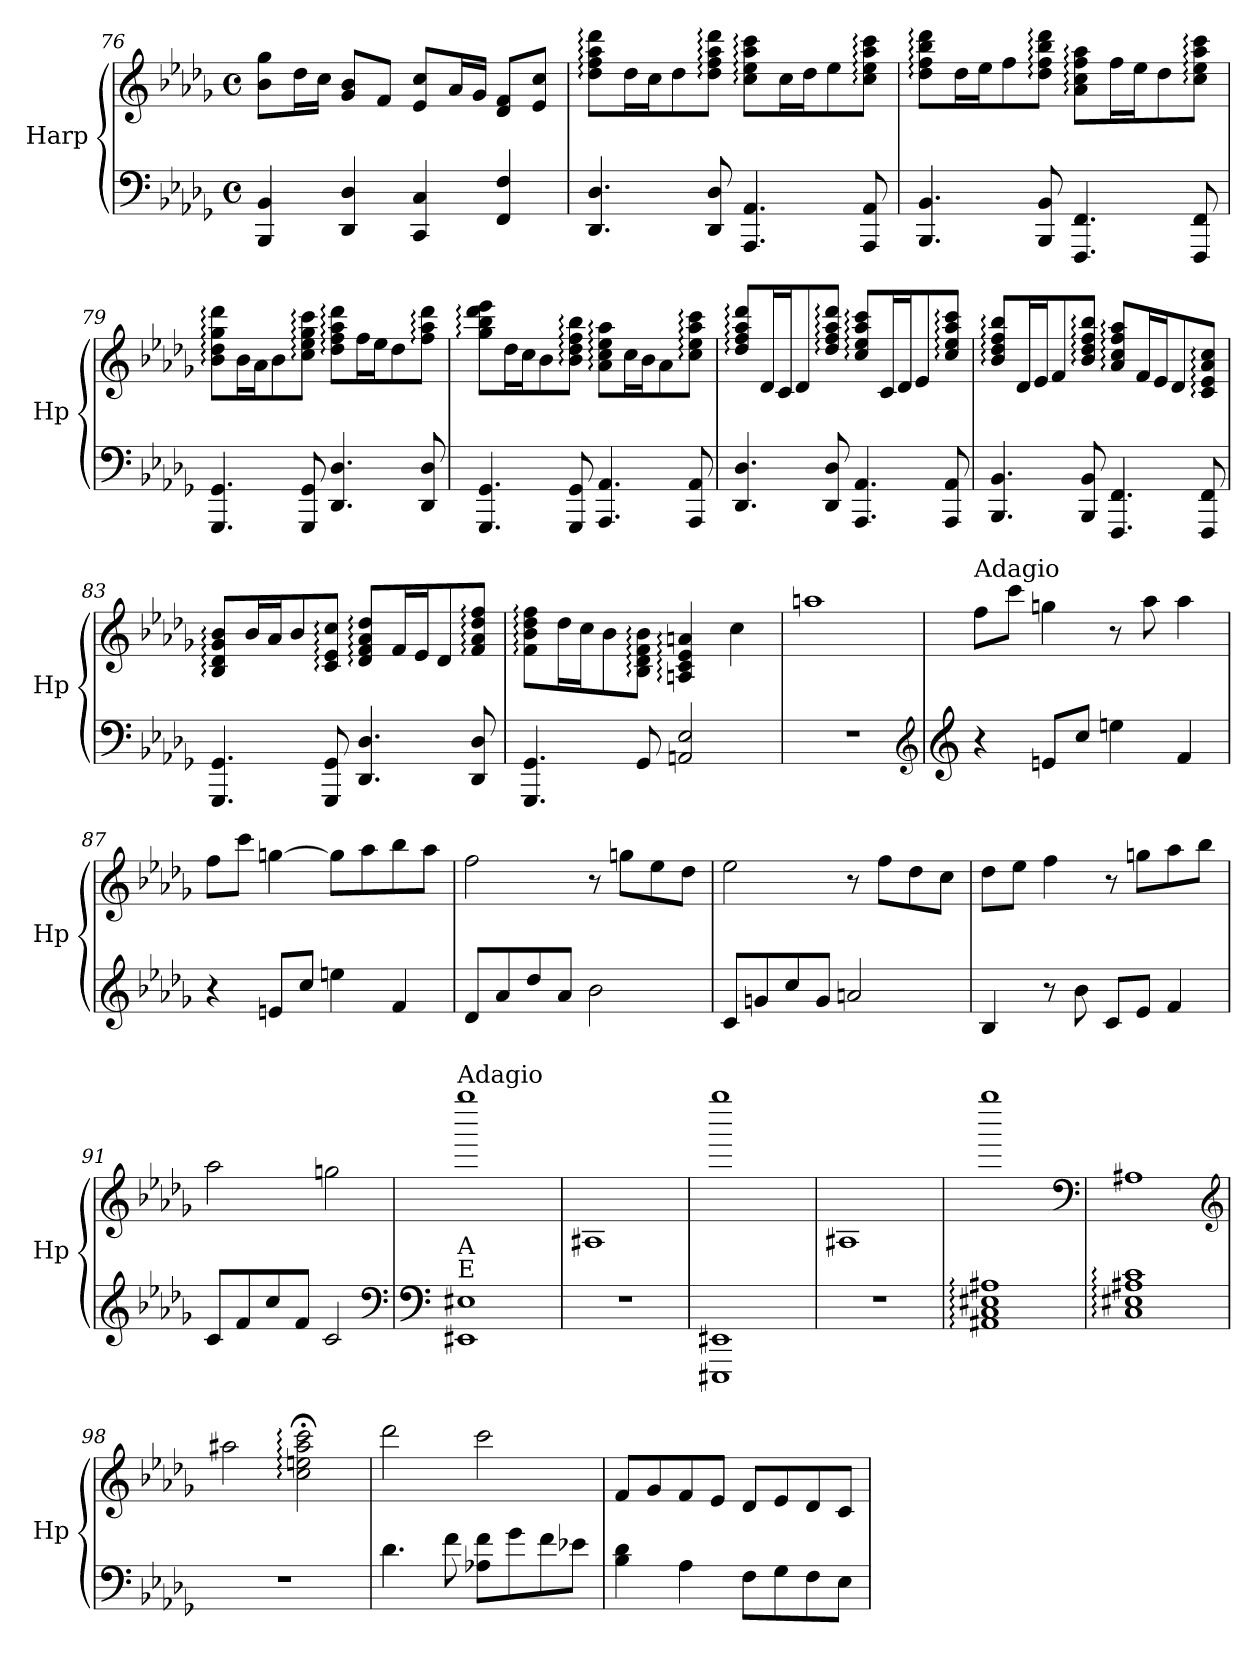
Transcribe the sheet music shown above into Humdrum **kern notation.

**kern	**kern
*part1	*part1
*staff2	*staff1
*I"Harp	*
*I'Hp	*
*clefF4	*clefG2
*k[b-e-a-d-g-]	*k[b-e-a-d-g-]
*D-:	*D-:
*M4/4	*M4/4
*met(c)	*met(c)
=76	=76
4BBB-/ 4BB-/	8b-\ 8gg-\L
.	16dd-\L
.	16cc\JJ
4DD-/ 4D-/	8g-/ 8b-/L
.	8f/J
4CC/ 4C/	8e-/ 8cc/L
.	16a-/L
.	16g-/JJ
4FF/ 4F/	8d-/ 8f/L
.	8e-/ 8cc/J
!!LO:LB:g=z
=77	=77
4.DD-/ 4.D-/	8dd-\: 8ff\: 8aa-\: 8ddd-\:L
.	16dd-\L
.	16cc\J
.	8dd-\
8DD-/ 8D-/	8dd-\: 8ff\: 8aa-\: 8ddd-\:J
4.AAA-/ 4.AA-/	8cc\: 8ee-\: 8aa-\: 8ccc\:L
.	16cc\L
.	16dd-\J
.	8ee-\
8AAA-/ 8AA-/	8cc\: 8ee-\: 8aa-\: 8ccc\:J
=78	=78
4.BBB-/ 4.BB-/	8dd-\: 8ff\: 8bb-\: 8ddd-\:L
.	16dd-\L
.	16ee-\J
.	8ff\
8BBB-/ 8BB-/	8dd-\: 8ff\: 8bb-\: 8ddd-\:J
4.FFF/ 4.FF/	8a-\: 8cc\: 8ff\: 8aa-\:L
.	16ff\L
.	16ee-\J
.	8dd-\
8FFF/ 8FF/	8cc\: 8ee-\: 8aa-\: 8ccc\:J
!!LO:PB:g=z
=79	=79
4.GGG-/ 4.GG-/	8b-\: 8dd-\: 8gg-\: 8ddd-\:L
.	16b-\L
.	16a-\J
.	8b-\
8GGG-/ 8GG-/	8cc\: 8ee-\: 8gg-\: 8ccc\:J
4.DD-/ 4.D-/	8dd-\: 8ff\: 8aa-\: 8ddd-\:L
.	16ff\L
.	16ee-\J
.	8dd-\
8DD-/ 8D-/	8ff\: 8aa-\: 8ddd-\:J
=80	=80
4.GGG-/ 4.GG-/	8gg-\: 8bb-\: 8ddd-\: 8eee-\:L
.	16dd-\L
.	16cc\J
.	8b-\
8GGG-/ 8GG-/	8b-\: 8dd-\: 8ff\: 8bb-\:J
4.AAA-/ 4.AA-/	8a-\: 8cc\: 8ee-\: 8aa-\:L
.	16cc\L
.	16b-\J
.	8a-\
8AAA-/ 8AA-/	8cc\: 8ee-\: 8aa-\: 8ccc\:J
!!LO:LB:g=z
=81	=81
4.DD-/ 4.D-/	8dd-/: 8ff/: 8aa-/: 8ddd-/:L
.	16d-/L
.	16c/J
.	8d-/
8DD-/ 8D-/	8dd-/: 8ff/: 8aa-/: 8ddd-/:J
4.AAA-/ 4.AA-/	8cc/: 8ee-/: 8aa-/: 8ccc/:L
.	16c/L
.	16d-/J
.	8e-/
8AAA-/ 8AA-/	8cc/: 8ee-/: 8aa-/: 8ccc/:J
=82	=82
4.BBB-/ 4.BB-/	8b-/: 8dd-/: 8ff/: 8bb-/:L
.	16d-/L
.	16e-/J
.	8f/
8BBB-/ 8BB-/	8b-/: 8dd-/: 8ff/: 8bb-/:J
4.FFF/ 4.FF/	8a-/: 8cc/: 8ff/: 8aa-/:L
.	16f/L
.	16e-/J
.	8d-/
8FFF/ 8FF/	8c/: 8e-/: 8a-/: 8cc/:J
!!LO:LB:g=z
=83	=83
4.GGG-/ 4.GG-/	8B-/: 8d-/: 8g-/: 8b-/:L
.	16b-/L
.	16a-/J
.	8b-/
8GGG-/ 8GG-/	8c/: 8e-/: 8cc/:J
4.DD-/ 4.D-/	8d-/: 8f/: 8a-/: 8dd-/:L
.	16f/L
.	16e-/J
.	8d-/
8DD-/ 8D-/	8f/: 8a-/: 8dd-/: 8ff/:J
=84	=84
4.GGG-/ 4.GG-/	8f\: 8b-\: 8dd-\: 8ff\:L
.	16dd-\L
.	16cc\J
.	8b-\
8GG-/	8B-\: 8d-\: 8f\: 8b-\:J
2AAn/ 2E-/	4An/: 4c/: 4e-/: 4an/:
.	4cc\
=85	=85
1r	1aan
*clefG2	*
!!LO:LB:g=z
=86	=86
*clefG2	*
!	!LO:TX:a:t=Adagio
4r	8ff\L
.	8ccc\J
8en/L	4ggn\
8cc/J	.
4een\	8r
.	8aa-\
4f/	4aa-\
=87	=87
4r	8ff\L
.	8ccc\J
8en/L	[4ggn\
8cc/J	.
4een\	8gg\L]
.	8aa-\
4f/	8bb-\
.	8aa-\J
=88	=88
8d-/L	2ff\
8a-/	.
8dd-/	.
8a-/J	.
2b-\	8r
.	8ggn\L
.	8ee-\
.	8dd-\J
=89	=89
8c/L	2ee-\
8gn/	.
8cc/	.
8g/J	.
2an/	8r
.	8ff\L
.	8dd-\
.	8cc\J
=90	=90
4B-/	8dd-\L
.	8ee-\J
8r	4ff\
8b-\	.
8c/L	8r
8e-/J	8ggn\L
4f/	8aa-\
.	8bb-\J
=91	=91
8c/L	2aa-\
8f/	.
8cc/	.
8f/J	.
2c/	2ggn\
*clefF4	*
!!LO:LB:g=z
=92	=92
*clefF4	*
!	!LO:TX:a:t=Adagio
!LO:TX:a:t=A\nE	!
1EE#X 1E#X	1gggg-
=93	=93
1r	1A#X
=94	=94
1EEE#X 1EE#X	1gggg-
=95	=95
1r	1A#X
=96	=96
1AA#X: 1C: 1E#X: 1A#X:	1gggg-
*	*clefF4
=97	=97
1C: 1E#X: 1A#X: 1c:	1A#X
*	*clefG2
=98	=98
1r	2aa#X\
.	2cc\;<: 2een\;<: 2aa#\;<: 2ccc\;<:
!!LO:LB:g=z
=99	=99
4.d-\	2ddd-\
8f\	.
8A-X\ 8f\L	2ccc\
8g-\	.
8f\	.
8e-X\J	.
=100	=100
4B-\ 4d-\	8f/L
.	8g-/
4A-\	8f/
.	8e-/J
8F\L	8d-/L
8G-\	8e-/
8F\	8d-/
8E-\J	8c/J
=	=
*-	*-
